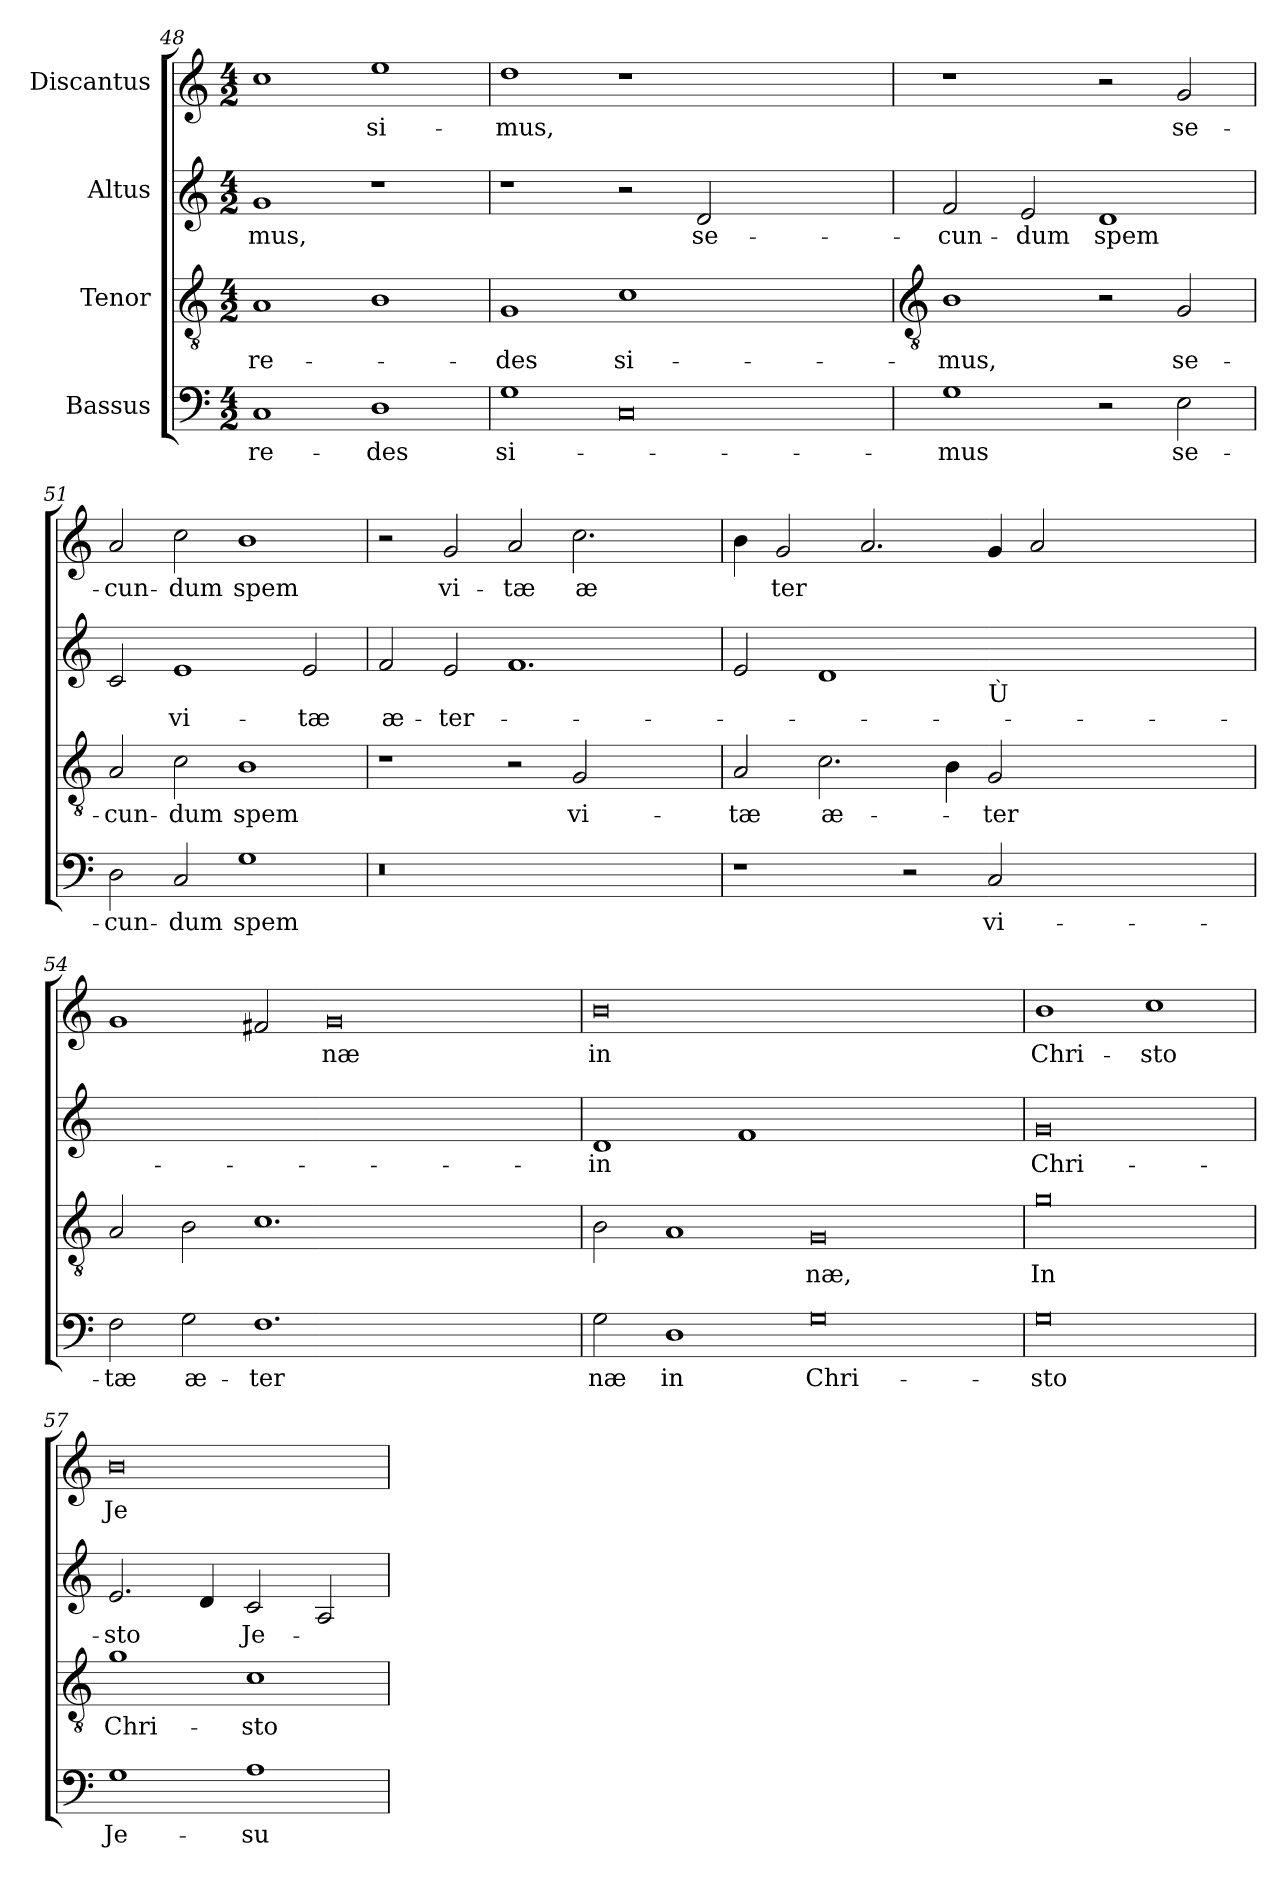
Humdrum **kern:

**kern	**text	**kern	**text	**kern	**text	**kern	**text
*part4	*part4	*part3	*part3	*part2	*part2	*part1	*part1
*staff4	*staff4	*staff3	*staff3	*staff2	*staff2	*staff1	*staff1
*I"Bassus	*	*I"Tenor	*	*I"Altus	*	*I"Discantus	*
!!LO:LB:g=z
*clefF4	*	*clefGv2	*	*clefG2	*	*clefG2	*
*k[]	*	*k[]	*	*k[]	*	*k[]	*
*C:	*	*C:	*	*C:	*	*C:	*
*M4/2	*	*M4/2	*	*M4/2	*	*M4/2	*
=48	=48	=48	=48	=48	=48	=48	=48
!	!LO:LY:b	!	!LO:LY:b	!	!LO:LY:b	!	!
1C	-re-	1A	-re-	1g	-mus,	1cc	.
!	!LO:LY:b	!	!	!	!	!	!LO:LY:b
1D	-des	1B	.	1r	.	1ee	si-
!!LO:LB:g=z
=49	=49	=49	=49	=49	=49	=49	=49
!	!LO:LY:b	!	!LO:LY:b	!	!	!	!LO:LY:b
1G	si-	1G	-des	1r	.	1dd	-mus,
!	!	!	!LO:LY:b	!	!	!	!
0C	.	1c	si-	2r	.	1r	.
!	!	!	!	!	!LO:LY:b	!	!
.	.	.	.	2d	se-	.	.
.	.	1ryy	.	1ryy	.	1ryy	.
!!LO:LB:g=z
=50	=50	=50	=50	=50	=50	=50	=50
*	*	*clefGv2	*	*	*	*	*
!	!LO:LY:b	!	!LO:LY:b	!	!LO:LY:b	!	!
1G	-mus	1B	-mus,	2f	-cun-	1r	.
!	!	!	!	!	!LO:LY:b	!	!
.	.	.	.	2e	-dum	.	.
!	!	!	!	!	!LO:LY:b	!	!
2r	.	2r	.	1d	spem	2r	.
!	!LO:LY:b	!	!LO:LY:b	!	!	!	!LO:LY:b
2E	se-	2G	se-	.	.	2g	se-
=51	=51	=51	=51	=51	=51	=51	=51
!	!LO:LY:b	!	!LO:LY:b	!	!	!	!LO:LY:b
2D	-cun-	2A	-cun-	2c	.	2a	-cun-
!	!LO:LY:b	!	!LO:LY:b	!	!LO:LY:b	!	!LO:LY:b
2C	-dum	2c	-dum	1e	vi-	2cc	-dum
!	!LO:LY:b	!	!LO:LY:b	!	!	!	!LO:LY:b
1G	spem	1B	spem	.	.	1b	spem
!	!	!	!	!	!LO:LY:b	!	!
.	.	.	.	2e	-tæ	.	.
=52	=52	=52	=52	=52	=52	=52	=52
!	!	!	!	!	!LO:LY:b	!	!
0r	.	1r	.	2f	æ-	2r	.
!	!	!	!	!	!LO:LY:b	!	!LO:LY:b
.	.	.	.	2e	-ter-	2g	vi-
!	!	!	!	!	!	!	!LO:LY:b
.	.	2r	.	1.f	.	2a	-tæ
!	!	!	!LO:LY:b	!	!	!	!LO:LY:b
.	.	2G	vi-	.	.	2.cc	æ
2ryy	.	2ryy	.	.	.	.	.
.	.	.	.	.	.	4ryy	.
=53	=53	=53	=53	=53	=53	=53	=53
!	!	!	!LO:LY:b	!	!	!	!
1r	.	2A	-tæ	2e	.	4b	.
!	!	!	!	!	!	!	!LO:LY:b
.	.	.	.	.	.	2g	ter
!	!	!	!LO:LY:b	!	!	!	!
.	.	2.c	æ-	1d	.	.	.
.	.	.	.	.	.	2.a	.
2r	.	.	.	.	.	.	.
.	.	4B	.	.	.	.	.
!	!	!	!	!LO:TX:b:t=Ù	!	!	!
!	!LO:LY:b	!	!LO:LY:b	!	!LO:LY:b	!	!
2C	vi-	2G	-ter	[0dyy	-næ	4g	.
.	.	.	.	.	.	2a	.
1.ryy	.	1.ryy	.	.	.	.	.
.	.	.	.	.	.	1ryy	.
.	.	.	.	.	.	4ryy	.
=54	=54	=54	=54	=54	=54	=54	=54
!	!LO:LY:b	!	!	!	!	!	!
2F	-tæ	2A	.	0dyy]	.	1g	.
!	!LO:LY:b	!	!	!	!	!	!
2G	æ-	2B	.	.	.	.	.
!	!LO:LY:b	!	!	!	!	!	!
1.F	-ter	1.c	.	.	.	2f#	.
!	!	!	!	!	!	!	!LO:LY:b
.	.	.	.	.	.	0g	næ
.	.	.	.	1.ryy	.	.	.
1ryy	.	1ryy	.	.	.	.	.
=55	=55	=55	=55	=55	=55	=55	=55
!	!LO:LY:b	!	!	!	!LO:LY:b	!	!LO:LY:b
2G	næ	2B	.	1d	in	0b	in
!	!LO:LY:b	!	!	!	!	!	!
1D	in	1A	.	.	.	.	.
.	.	.	.	1f	.	.	.
!	!LO:LY:b	!	!LO:LY:b	!	!	!	!
0G	Chri-	0G	næ,	.	.	.	.
.	.	.	.	1.ryy	.	1.ryy	.
!!LO:LB:g=z
=56	=56	=56	=56	=56	=56	=56	=56
!	!LO:LY:b	!	!LO:LY:b	!	!LO:LY:b	!	!LO:LY:b
0G	-sto	0g	In	0g	Chri-	1b	Chri-
!	!	!	!	!	!	!	!LO:LY:b
.	.	.	.	.	.	1cc	-sto
!!LO:LB:g=z
=57	=57	=57	=57	=57	=57	=57	=57
!	!LO:LY:b	!	!LO:LY:b	!	!LO:LY:b	!	!LO:LY:b
1G	Je-	1g	Chri-	2.e	-sto	0b	Je-
.	.	.	.	4d	.	.	.
!	!LO:LY:b	!	!LO:LY:b	!	!LO:LY:b	!	!
1A	-su	1c	-sto	2c	Je-	.	.
.	.	.	.	2A	.	.	.
=	=	=	=	=	=	=	=
*-	*-	*-	*-	*-	*-	*-	*-
